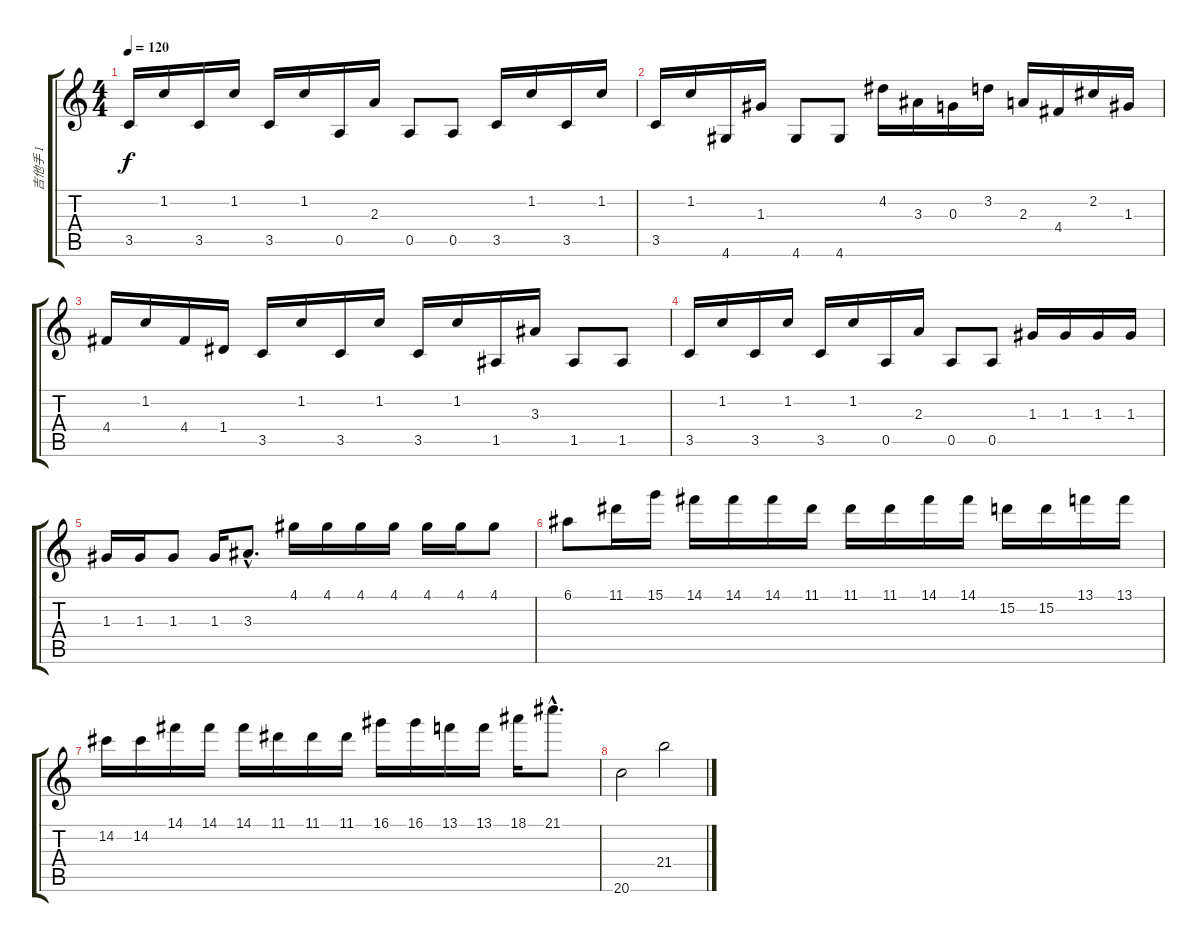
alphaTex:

\track ("吉他手 1" "吉他手 1") {instrument distortionguitar}
\staff {score tabs}
\tuning (E4 B3 G3 D3 A2 E2) {hide}
\ts (4 4)
\tempo 120
\clef g2
\ks c
3.5.16{dy f} 1.2.16 3.5.16 1.2.16 3.5.16 1.2.16 0.5.16 2.3.16 0.5.8 0.5.8 3.5.16 1.2.16 3.5.16 1.2.16 |
3.5.16 1.2.16 4.6.16 1.3.16 4.6.8 4.6.8 4.2.16 3.3.16 0.3.16 3.2.16 2.3.16 4.4.16 2.2.16 1.3.16 |
4.4.16 1.2.16 4.4.16 1.4.16 3.5.16 1.2.16 3.5.16 1.2.16 3.5.16 1.2.16 1.5.16 3.3.16 1.5.8 1.5.8 |
3.5.16 1.2.16 3.5.16 1.2.16 3.5.16 1.2.16 0.5.16 2.3.16 0.5.8 0.5.8 1.3.16 1.3.16 1.3.16 1.3.16 |
1.3.16 1.3.16 1.3.8 1.3.16 3.3{hac}.8{d} 4.1.16 4.1.16 4.1.16 4.1.16 4.1.16 4.1.16 4.1.8 |
6.1.8 11.1.16 15.1.16 14.1.16 14.1.16 14.1.16 11.1.16 11.1.16 11.1.16 14.1.16 14.1.16 15.2.16 15.2.16 13.1.16 13.1.16 |
14.2.16 14.2.16 14.1.16 14.1.16 14.1.16 11.1.16 11.1.16 11.1.16 16.1.16 16.1.16 13.1.16 13.1.16 18.1.16 21.1{hac}.8{d} |
20.6.2 21.4.2
